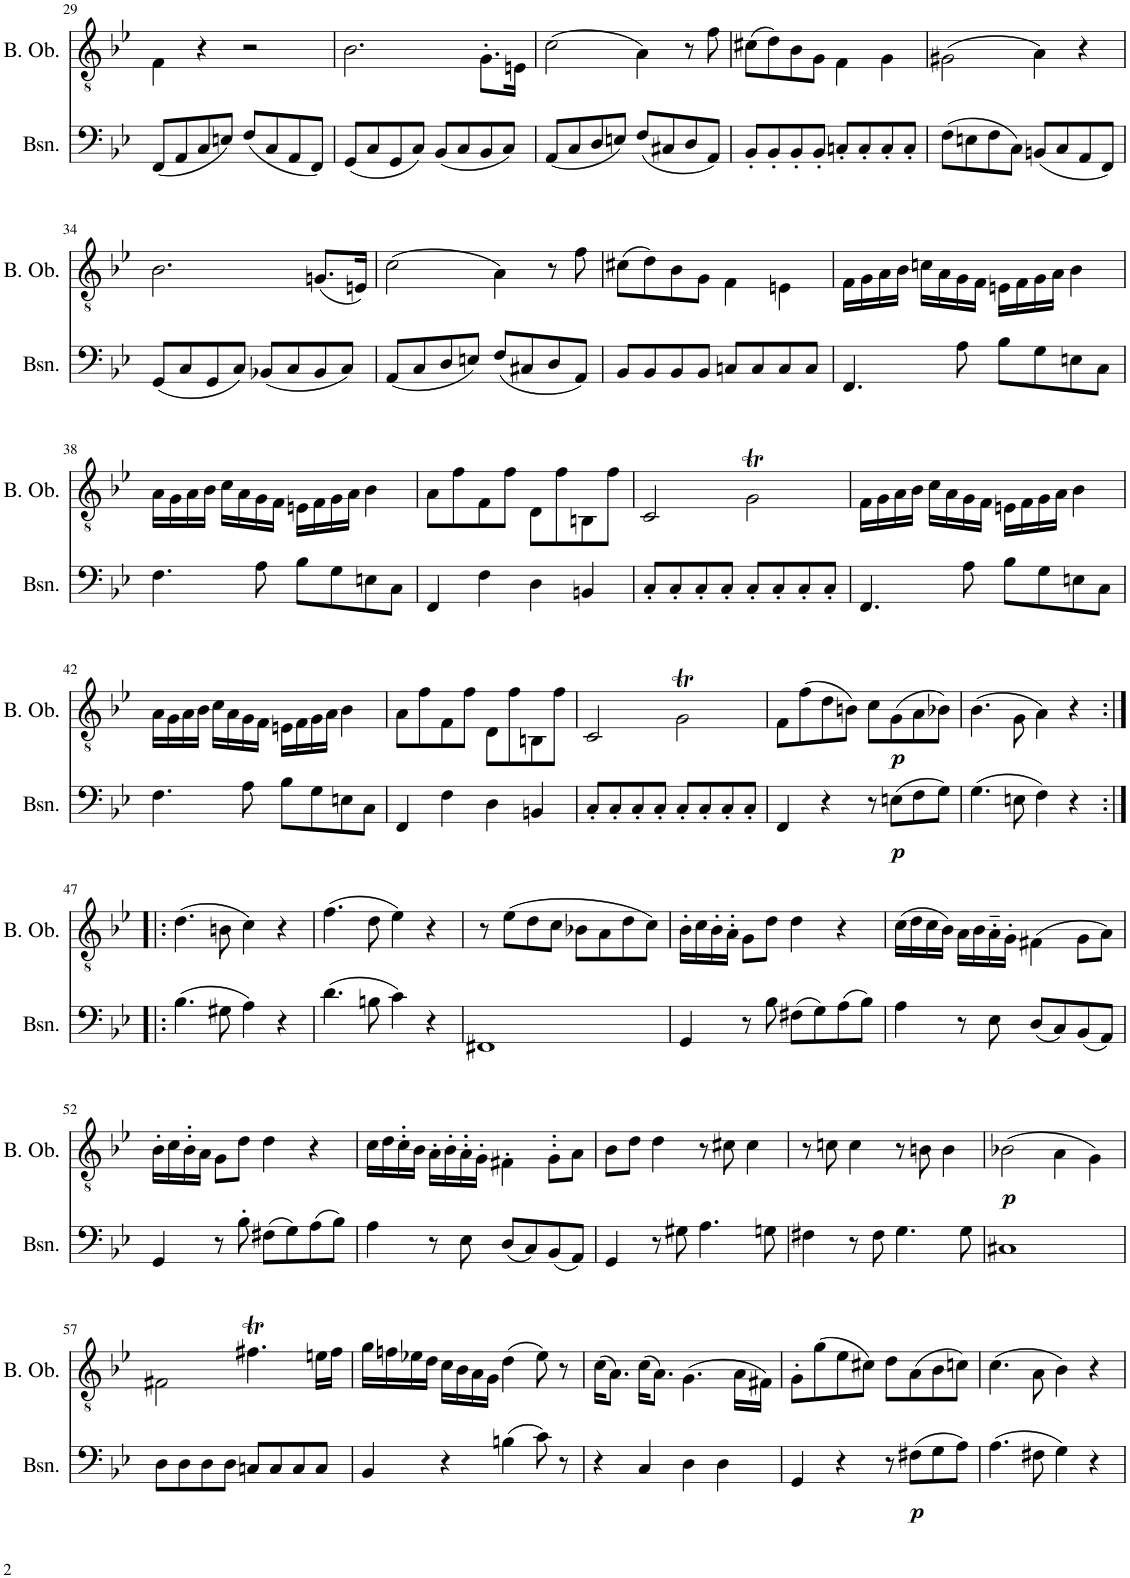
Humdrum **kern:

**kern	**dynam	**kern	**dynam
*part2	*part2	*part1	*part1
*staff2	*staff2	*staff1	*staff1
*I"Bassoon	*	*I"Bass Oboe	*
*I'Bsn.	*	*I'B. Ob.	*
!!LO:PB:g=z
*clefF4	*	*clefGv2	*
*k[b-e-]	*	*k[b-e-]	*
*M4/4	*	*M4/4	*
*met(c)	*	*met(c)	*
=29	=29	=29	=29
(<8FF/L	.	4F\	.
8AA/	.	.	.
8C/	.	4r	.
8En/J)	.	.	.
(<8F/L	.	2r	.
8C/	.	.	.
8AA/	.	.	.
8FF/J)	.	.	.
=30	=30	=30	=30
(<8GG/L	.	2.B-\	.
8C/	.	.	.
8GG/	.	.	.
8C/J)	.	.	.
(<8BB-/L	.	.	.
8C/	.	.	.
8BB-/	.	8.G'\L	.
8C/J)	.	.	.
.	.	16En\Jk	.
=31	=31	=31	=31
(<8AA/L	.	(>2c\	.
8C/	.	.	.
8D/	.	.	.
8En/J)	.	.	.
(<8F/L	.	4A\)	.
8C#X/	.	.	.
8D/	.	8r	.
8AA/J)	.	8f\	.
=32	=32	=32	=32
8BB-'/L	.	(>8c#X\L	.
8BB-'/	.	8d\)	.
8BB-'/	.	8B-\	.
8BB-'/J	.	8G\J	.
8Cn'/L	.	4F\	.
8C'/	.	.	.
8C'/	.	4G\	.
8C'/J	.	.	.
=33	=33	=33	=33
(>8F\L	.	(>2G#X\	.
8En\	.	.	.
8F\	.	.	.
8C\J)	.	.	.
(<8BBn/L	.	4A\)	.
8C/	.	.	.
8AA/	.	4r	.
8FF/J)	.	.	.
!!LO:LB:g=z
=34	=34	=34	=34
(<8GG/L	.	2.B-\	.
8C/	.	.	.
8GG/	.	.	.
8C/J)	.	.	.
(<8BB-X/L	.	.	.
8C/	.	.	.
8BB-/	.	(8.Gn/L	.
8C/J)	.	.	.
.	.	16En/Jk)	.
=35	=35	=35	=35
(<8AA/L	.	(>2c\	.
8C/	.	.	.
8D/	.	.	.
8En/J)	.	.	.
(<8F/L	.	4A\)	.
8C#X/	.	.	.
8D/	.	8r	.
8AA/J)	.	8f\	.
=36	=36	=36	=36
8BB-/L	.	(>8c#X\L	.
8BB-/	.	8d\)	.
8BB-/	.	8B-\	.
8BB-/J	.	8G\J	.
8Cn/L	.	4F\	.
8C/	.	.	.
8C/	.	4En\	.
8C/J	.	.	.
=37	=37	=37	=37
4.FF/	.	16F\LL	.
.	.	16G\	.
.	.	16A\	.
.	.	16B-\JJ	.
.	.	16cn\LL	.
.	.	16A\	.
8A\	.	16G\	.
.	.	16F\JJ	.
8B-\L	.	16En\LL	.
.	.	16F\	.
8G\	.	16G\	.
.	.	16A\JJ	.
8En\	.	4B-\	.
8C\J	.	.	.
!!LO:LB:g=z
=38	=38	=38	=38
4.F\	.	16A\LL	.
.	.	16G\	.
.	.	16A\	.
.	.	16B-\JJ	.
.	.	16c\LL	.
.	.	16A\	.
8A\	.	16G\	.
.	.	16F\JJ	.
8B-\L	.	16En\LL	.
.	.	16F\	.
8G\	.	16G\	.
.	.	16A\JJ	.
8En\	.	4B-\	.
8C\J	.	.	.
=39	=39	=39	=39
4FF/	.	8A\L	.
.	.	8f\	.
4F\	.	8F\	.
.	.	8f\J	.
4D\	.	8D\L	.
.	.	8f\	.
4BBn/	.	8BBn\	.
.	.	8f\J	.
=40	=40	=40	=40
8C'/L	.	2C/	.
8C'/	.	.	.
8C'/	.	.	.
8C'/J	.	.	.
8C'/L	.	2GT\	.
8C'/	.	.	.
8C'/	.	.	.
8C'/J	.	.	.
=41	=41	=41	=41
4.FF/	.	16F\LL	.
.	.	16G\	.
.	.	16A\	.
.	.	16B-\JJ	.
.	.	16c\LL	.
.	.	16A\	.
8A\	.	16G\	.
.	.	16F\JJ	.
8B-\L	.	16En\LL	.
.	.	16F\	.
8G\	.	16G\	.
.	.	16A\JJ	.
8En\	.	4B-\	.
8C\J	.	.	.
!!LO:LB:g=z
=42	=42	=42	=42
4.F\	.	16A\LL	.
.	.	16G\	.
.	.	16A\	.
.	.	16B-\JJ	.
.	.	16c\LL	.
.	.	16A\	.
8A\	.	16G\	.
.	.	16F\JJ	.
8B-\L	.	16En\LL	.
.	.	16F\	.
8G\	.	16G\	.
.	.	16A\JJ	.
8En\	.	4B-\	.
8C\J	.	.	.
=43	=43	=43	=43
4FF/	.	8A\L	.
.	.	8f\	.
4F\	.	8F\	.
.	.	8f\J	.
4D\	.	8D\L	.
.	.	8f\	.
4BBn/	.	8BBn\	.
.	.	8f\J	.
=44	=44	=44	=44
8C'/L	.	2C/	.
8C'/	.	.	.
8C'/	.	.	.
8C'/J	.	.	.
8C'/L	.	2GT\	.
8C'/	.	.	.
8C'/	.	.	.
8C'/J	.	.	.
=45	=45	=45	=45
4FF/	.	8F\L	.
.	.	(>8f\	.
4r	.	8d\	.
.	.	8Bn\J)	.
8r	.	8c\L	.
!	!LO:DY:b	!	!LO:DY:b
(>8En\L	p	(>8G\	p
8F\	.	8A\	.
8G\J)	.	8B-X\J)	.
=46	=46	=46	=46
(>4.G\	.	(>4.B-\	.
8En\	.	8G\	.
4F\)	.	4A\)	.
4r	.	4r	.
!!LO:LB:g=z
=47:|!|:	=47:|!|:	=47:|!|:	=47:|!|:
(>4.B-\	.	(>4.d\	.
8G#X\	.	8Bn\	.
4A\)	.	4c\)	.
4r	.	4r	.
=48	=48	=48	=48
(>4.d\	.	(>4.f\	.
8Bn\	.	8d\	.
4c\)	.	4e-\)	.
4r	.	4r	.
=49	=49	=49	=49
1FF#X	.	8r	.
.	.	(>8e-\L	.
.	.	8d\	.
.	.	8c\J	.
.	.	8B-X\L	.
.	.	8A\	.
.	.	8d\	.
.	.	8c\J)	.
=50	=50	=50	=50
4GG/	.	16B-'\LL	.
.	.	16c\	.
.	.	16B-'\	.
.	.	16A''\JJ	.
8r	.	8G\L	.
8B-\	.	8d\J	.
(>8F#X\L	.	4d\	.
8G\)	.	.	.
(>8A\	.	4r	.
8B-\J)	.	.	.
=51	=51	=51	=51
4A\	.	(>16c\LL	.
.	.	16d\	.
.	.	16c\	.
.	.	16B-\JJ)	.
8r	.	16A\LL	.
.	.	16B-\	.
8E-\	.	16A'~\	.
.	.	16G'\JJ	.
(<8D/L	.	(>4F#X\	.
8C/)	.	.	.
(<8BB-/	.	8G\L	.
8AA/J)	.	8A\J)	.
!!LO:LB:g=z
=52	=52	=52	=52
4GG/	.	16B-'\LL	.
.	.	16c\	.
.	.	16B-''\	.
.	.	16A\JJ	.
8r	.	8G\L	.
8B-'\	.	8d\J	.
(>8F#X\L	.	4d\	.
8G\)	.	.	.
(>8A\	.	4r	.
8B-\J)	.	.	.
=53	=53	=53	=53
4A\	.	16c\LL	.
.	.	16d\	.
.	.	16c''\	.
.	.	16B-\JJ	.
8r	.	16A'\LL	.
.	.	16B-'\	.
8E-\	.	16A'''\	.
.	.	16G'\JJ	.
(<8D/L	.	4F#X'\	.
8C/)	.	.	.
(<8BB-/	.	8G''\L	.
8AA/J)	.	8A\J	.
=54	=54	=54	=54
4GG/	.	8B-\L	.
.	.	8d\J	.
8r	.	4d\	.
8G#X\	.	.	.
4.A\	.	8r	.
.	.	8c#X\	.
.	.	4c#\	.
8Gn\	.	.	.
=55	=55	=55	=55
4F#X\	.	8r	.
.	.	8cn\	.
8r	.	4c\	.
8F#\	.	.	.
4.G\	.	8r	.
.	.	8Bn\	.
.	.	4B\	.
8G\	.	.	.
=56	=56	=56	=56
!	!	!	!LO:DY:b
1C#X	.	(>2B-X\	p
.	.	4A\	.
.	.	4G\)	.
!!LO:LB:g=z
=57	=57	=57	=57
8D\L	.	2F#X\	.
8D\	.	.	.
8D\	.	.	.
8D\J	.	.	.
8Cn/L	.	4.f#Xt\	.
8C/	.	.	.
8C/	.	.	.
8C/J	.	16en\LL	.
.	.	16f#\JJ	.
=58	=58	=58	=58
4BB-/	.	16g\LL	.
.	.	16fn\	.
.	.	16e-X\	.
.	.	16d\JJ	.
4r	.	16c\LL	.
.	.	16B-\	.
.	.	16A\	.
.	.	16G\JJ	.
(>4Bn\	.	(>4d\	.
8c\)	.	8e-\)	.
8r	.	8r	.
=59	=59	=59	=59
4r	.	(>16c\KL	.
.	.	8.A\J)	.
4C/	.	(>16c\KL	.
.	.	8.A\J)	.
4D\	.	(>4.G\	.
4D\	.	.	.
.	.	16A\LL	.
.	.	16F#X\JJ)	.
=60	=60	=60	=60
4GG/	.	8G'\L	.
.	.	(>8g\	.
4r	.	8e-\	.
.	.	8c#X\J)	.
8r	.	8d\L	.
!	!LO:DY:b	!	!
(>8F#X\L	p	(>8A\	.
8G\	.	8B-\	.
8A\J)	.	8cn\J)	.
=61	=61	=61	=61
(>4.A\	.	(>4.c\	.
8F#X\	.	8A\	.
4G\)	.	4B-\)	.
4r	.	4r	.
=	=	=	=
*-	*-	*-	*-
